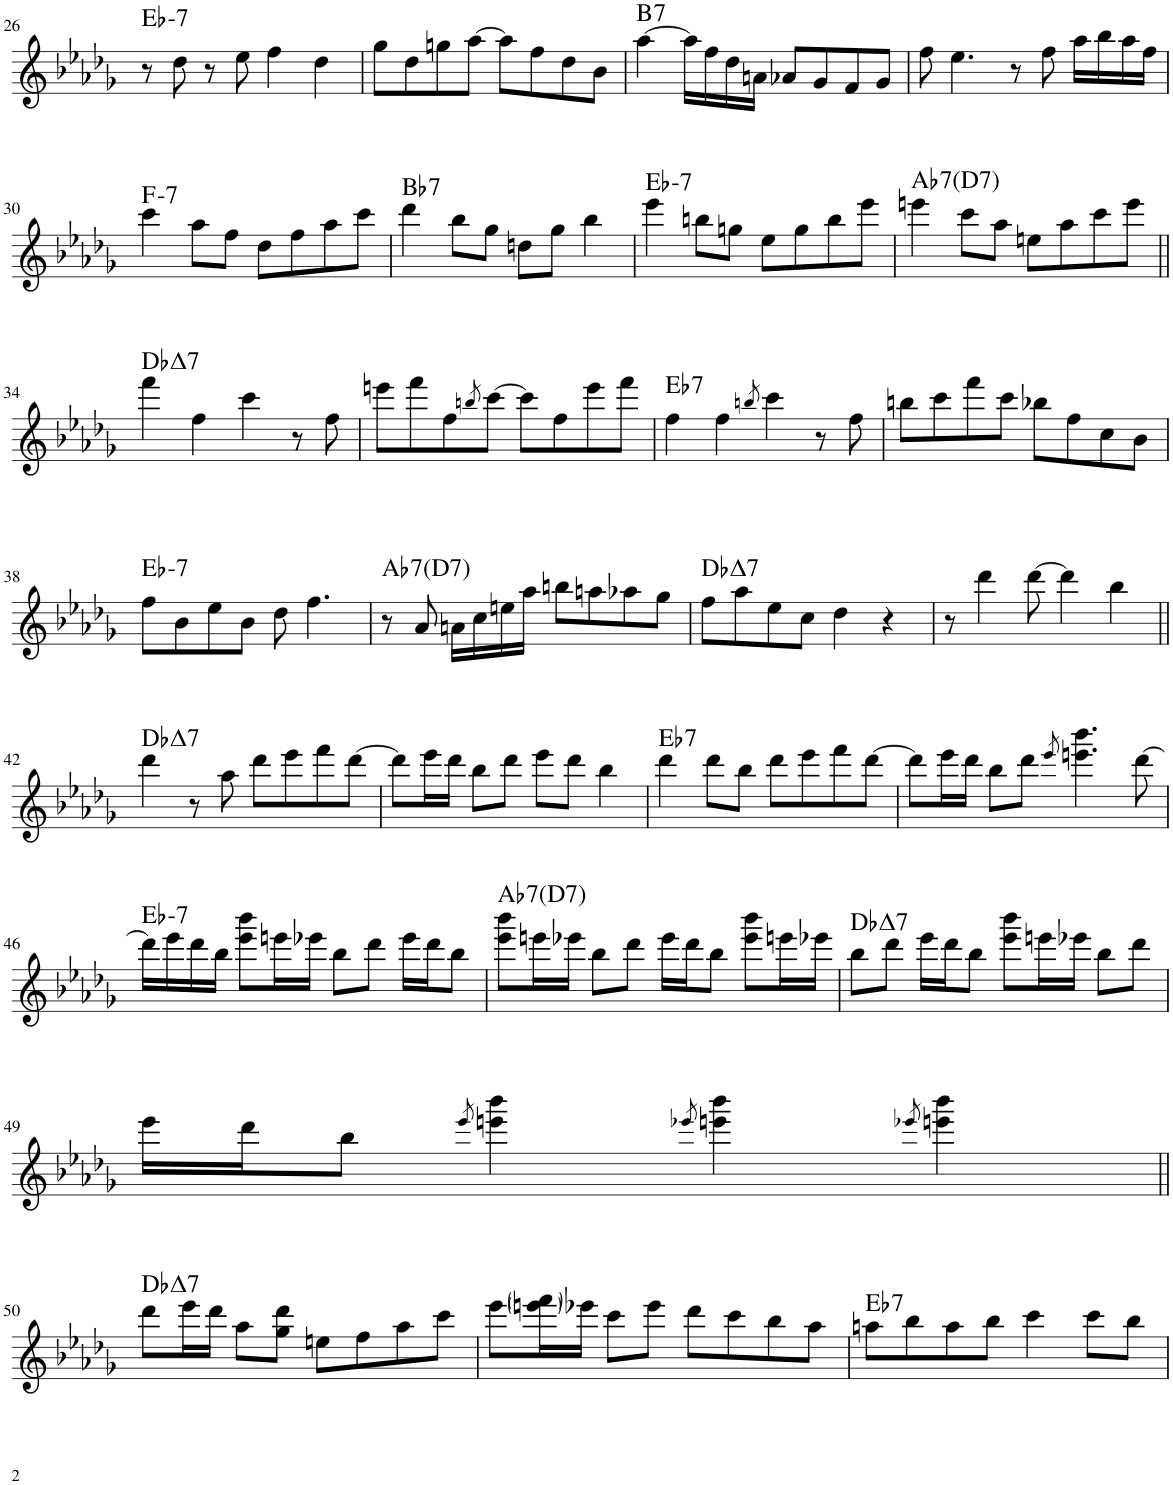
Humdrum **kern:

**kern	**harte
*part1	*part1
*staff1	*
*I"Piano	*
*I'Pno.	*
!!LO:PB:g=z
*clefG2	*
*k[b-e-a-d-g-]	*
*M4/4	*
=26	=26
!	!LO:H:kt=7
8r	Eb:min7
8dd-\	.
8r	.
8ee-\	.
4ff\	.
4dd-\	.
=27	=27
8gg-\L	.
8dd-\	.
8ggn\	.
[8aa-\J	.
8aa-\L]	.
8ff\	.
8dd-\	.
8b-\J	.
=28	=28
!	!LO:H:kt=7
[4aa-\	B:7
16aa-\LL]	.
16ff\	.
16dd-\	.
16an\JJ	.
8a-X/L	.
8g-/	.
8f/	.
8g-/J	.
=29	=29
8ff\	.
4.ee-\	.
8r	.
8ff\	.
16aa-\LL	.
16bb-\	.
16aa-\	.
16ff\JJ	.
!!LO:LB:g=z
=30	=30
!	!LO:H:kt=7
4ccc\	F:min7
8aa-\L	.
8ff\J	.
8dd-\L	.
8ff\	.
8aa-\	.
8ccc\J	.
=31	=31
!	!LO:H:kt=7
4ddd-\	Bb:7
8bb-\L	.
8gg-\J	.
8ddn\L	.
8gg-\J	.
4bb-\	.
=32	=32
!	!LO:H:kt=7
4eee-\	Eb:min7
8bbn\L	.
8ggn\J	.
8ee-\L	.
8gg\	.
8bb\	.
8eee-\J	.
=33	=33
!	!LO:H:kt=7
4eeen\	Ab:7
8ccc\L	.
8aa-\J	.
8een\L	.
8aa-\	.
8ccc\	.
8eee\J	.
!!LO:LB:g=z
=34||	=34||
!	!LO:H:kt=7
4fff\	Db:maj7
4ff\	.
4ccc\	.
8r	.
8ff\	.
=35	=35
8eeen\L	.
8fff\	.
8ff\	.
8qbbn/	.
[8ccc\J	.
8ccc\L]	.
8ff\	.
8eee\	.
8fff\J	.
=36	=36
!	!LO:H:kt=7
4ff\	Eb:7
4ff\	.
8qbbn/	.
4ccc\	.
8r	.
8ff\	.
=37	=37
8bbn\L	.
8ccc\	.
8fff\	.
8ccc\J	.
8bb-X\L	.
8ff\	.
8cc\	.
8b-\J	.
!!LO:LB:g=z
=38	=38
!	!LO:H:kt=7
8ff\L	Eb:min7
8b-\	.
8ee-\	.
8b-\J	.
8dd-\	.
4.ff\	.
=39	=39
!	!LO:H:kt=7
8r	Ab:7
8a-/	.
16an\LL	.
16cc\	.
16een\	.
16aa-\JJ	.
8bbn\L	.
8aan\	.
8aa-X\	.
8gg-\J	.
=40	=40
!	!LO:H:kt=7
8ff\L	Db:maj7
8aa-\	.
8ee-\	.
8cc\J	.
4dd-\	.
4r	.
=41	=41
8r	.
4ddd-\	.
[8ddd-\	.
4ddd-\]	.
4bb-\	.
!!LO:LB:g=z
=42||	=42||
!	!LO:H:kt=7
4ddd-\	Db:maj7
8r	.
8aa-\	.
8ddd-\L	.
8eee-\	.
8fff\	.
[8ddd-\J	.
=43	=43
8ddd-\L]	.
16eee-\L	.
16ddd-\JJ	.
8bb-\L	.
8ddd-\J	.
8eee-\L	.
8ddd-\J	.
4bb-\	.
=44	=44
!	!LO:H:kt=7
4ddd-\	Eb:7
8ddd-\L	.
8bb-\J	.
8ddd-\L	.
8eee-\	.
8fff\	.
[8ddd-\J	.
=45	=45
8ddd-\L]	.
16eee-\L	.
16ddd-\JJ	.
8bb-\L	.
8ddd-\J	.
8qeee-/	.
4.eeen\ 4.bbb-\	.
[8ddd-\	.
!!LO:LB:g=z
=46	=46
!	!LO:H:kt=7
16ddd-\LL]	Eb:min7
16eee-\	.
16ddd-\	.
16bb-\JJ	.
8eee-\ 8bbb-\L	.
16eeen\L	.
16eee-X\JJ	.
8bb-\L	.
8ddd-\J	.
16eee-\LL	.
16ddd-\J	.
8bb-\J	.
=47	=47
!	!LO:H:kt=7
8eee-\ 8bbb-\L	Ab:7
16eeen\L	.
16eee-X\JJ	.
8bb-\L	.
8ddd-\J	.
16eee-\LL	.
16ddd-\J	.
8bb-\J	.
8eee-\ 8bbb-\L	.
16eeen\L	.
16eee-X\JJ	.
=48	=48
!	!LO:H:kt=7
8bb-\L	Db:maj7
8ddd-\J	.
16eee-\LL	.
16ddd-\J	.
8bb-\J	.
8eee-\ 8bbb-\L	.
16eeen\L	.
16eee-X\JJ	.
8bb-\L	.
8ddd-\J	.
!!LO:LB:g=z
=49	=49
16eee-\LL	.
16ddd-\J	.
8bb-\J	.
8qeee-/	.
4eeen\ 4bbb-\	.
8qeee-X/	.
4eeen\ 4bbb-\	.
8qeee-X/	.
4eeen\ 4bbb-\	.
!!LO:LB:g=z
=50||	=50||
!	!LO:H:kt=7
8ddd-\L	Db:maj7
16eee-\L	.
16ddd-\JJ	.
8aa-\L	.
8gg-\ 8ddd-\J	.
8een\L	.
8ff\	.
8aa-\	.
8ccc\J	.
=51	=51
8eee-\L	.
16eeen\ 16fff\L	.
16eee-X\JJ	.
8ccc\L	.
8eee-\J	.
8ddd-\L	.
8ccc\	.
8bb-\	.
8aa-\J	.
=52	=52
!	!LO:H:kt=7
8aan\L	Eb:7
8bb-\	.
8aa\	.
8bb-\J	.
4ccc\	.
8ccc\L	.
8bb-\J	.
=	=
*-	*-
